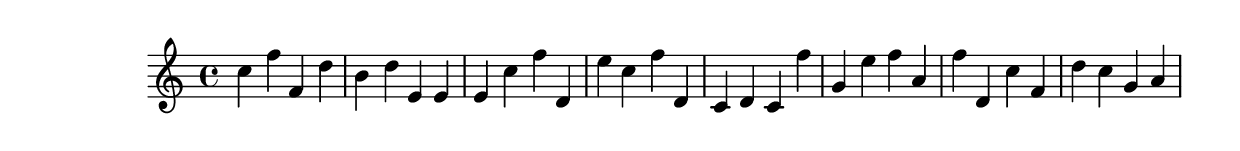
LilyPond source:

%%  Do not edit this file; it is auto-generated from LSR!
\version "2.11.35"

\header { texidoc = "
This Scheme-based snippet allows you to generate 32 random notes (or as
many as you want), based on the current time (or any randomish number
you might wish to specify instead, so you can obtain the same random
notes each time): i.e. to get different random notes patterns, just
change this number.
" }

\score {
{ #(let ((random-state (seed->random-state (current-time))))
    (ly:export
     (make-music 'SequentialMusic 'elements
      (map (lambda x
           (let ((idx (random 12 random-state)))
            (make-music 'EventChord
             'elements (list (make-music 'NoteEvent
                              'duration (ly:make-duration 2 0 1 1)
                              'pitch (ly:make-pitch (quotient idx 7)
                                      (remainder idx 7)
                                      0))))))
       (make-list 32)))))
   }
}
